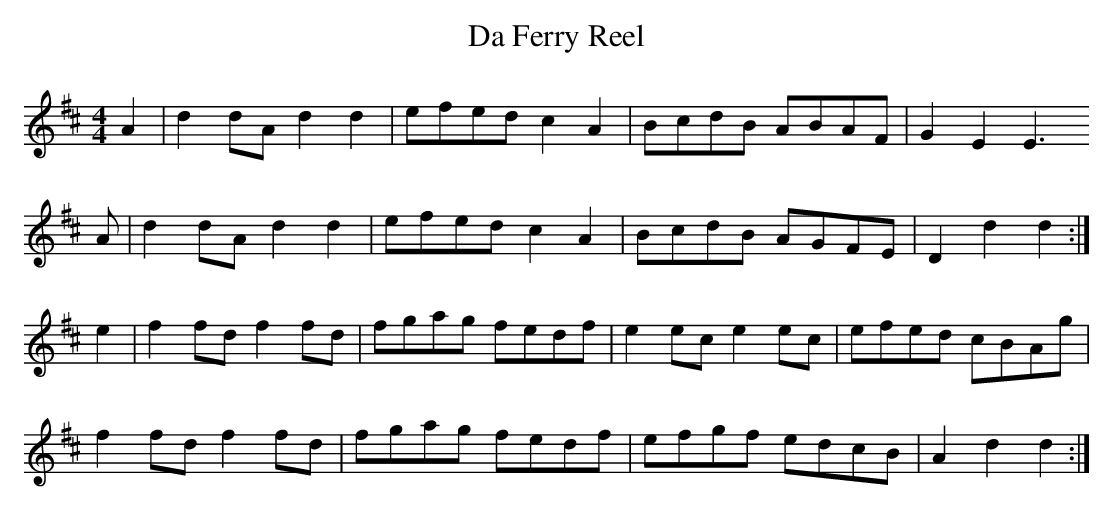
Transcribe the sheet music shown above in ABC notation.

X:1
T:Ferry Reel, Da
M:4/4
L:1/8
K:D
A2 | d2 dA d2 d2 | efed c2 A2 | BcdB  ABAF  | G2 E2 E3
A  | d2 dA d2 d2 | efed c2 A2 | BcdB  AGFE  | D2 d2 d2  :|
e2 | f2 fd f2 fd | fgag fedf  | e2 ec e2 ec | efed  cBAg |
     f2 fd f2 fd | fgag fedf  | efgf  edcB  | A2 d2 d2  :|
